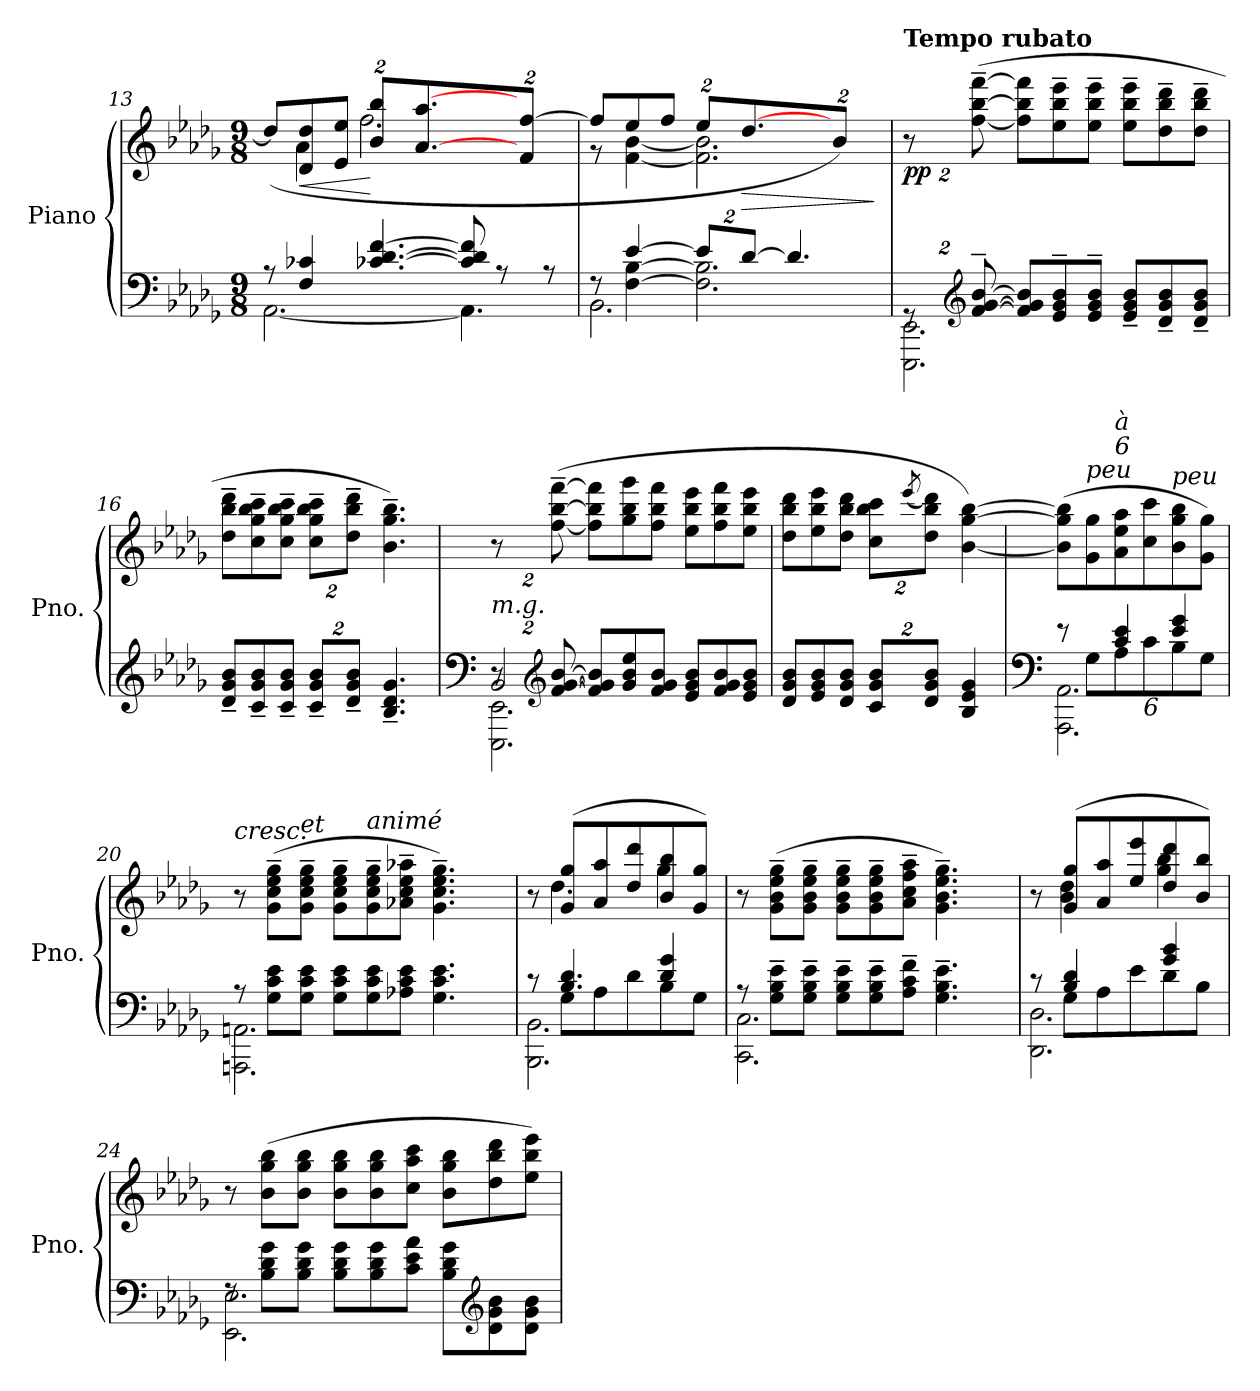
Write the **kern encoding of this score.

**kern	**kern	**dynam
*part1	*part1	*part1
*staff2	*staff1	*staff1/2
*I"Piano	*	*
*I'Pno.	*	*
*clefF4	*clefG2	*
*k[b-e-a-d-g-]	*k[b-e-a-d-g-]	*
*M9/8	*M9/8	*
=13	=13	=13
*^	*^	*
8r	[2.AA-\	(8dd-/L]	8ryy	.
!	!	!	!	!LO:HP:b
4F/ 4c-X/	.	8d-/ 8dd-/	4a-\	<
.	.	8e-/ 8ee-/J	.	.
*	*	*Xbrackettup	*	*
[4.c-X/ [4.d-/ [4.f/	.	16%3b-/ 16%3bb-/L	2.ff\	[
.	.	[4.a-/ [4.aa-/	.	.
8c-/] 8d-/] 8f/]	4.AA-\]	.	.	.
8rA	.	.	.	.
.	.	16%3f/ [16%3ff/J	.	.
8rA	.	.	.	.
=14	=14	=14	=14	=14
*	*^	*	*	*
8rF	2.BB-\	8ryy	8ff/L]	8r	.
[4e-/	.	[4F\ [4B-\	8ee-/	[4f\ [4b-\	.
.	.	.	8ff/J	.	.
*Xbrackettup	*	*	*	*	*
16%3e-/L]	.	2.F\] 2.B-\]	16%3ee-/L	2.f\] 2.b-\]	.
!	!	!	!	!	!LO:HP:b
[16%3d-/J	.	.	[4.dd-/	.	>
4.d-/]	4ryy	.	.	.	.
.	.	.	16%3b-/J)	.	.
.	8ryy	.	.	.	.
*v	*v	*v	*	*	*
*	*v	*v	*
.	.	]
!!LO:PB:g=z
=15	=15	=15
*^	*	*
!	!	!LO:TX:a:B:t=Tempo rubato	!
!	!	!	!LO:DY:b
16%3rGG	2.EEE-\ 2.EE-\	16%3r	pp
*clefG2	*	*	*
[16%3f/~ [16%3g-/~ [16%3b-/~	.	([16%3ff\~ [16%3bb-\~ [16%3fff\~	.
8f/] 8g-/] 8b-/]L	.	8ff\] 8bb-\] 8fff\]L	.
8e-/~ 8g-/~ 8b-/~	.	8ee-\~ 8bb-\~ 8eee-\~	.
8e-/~ 8g-/~ 8b-/~J	.	8ee-\~ 8bb-\~ 8eee-\~J	.
8e-/~ 8g-/~ 8b-/~L	4ryy	8ee-\~ 8bb-\~ 8eee-\~L	.
8d-/~ 8g-/~ 8b-/~	.	8dd-\~ 8bb-\~ 8ddd-\~	.
8d-/~ 8g-/~ 8b-/~J	8ryy	8dd-\~ 8bb-\~ 8ddd-\~J	.
*v	*v	*	*
=16	=16	=16
8d-/~ 8g-/~ 8b-/~L	8dd-\~ 8bb-\~ 8ddd-\~L	.
8c/~ 8g-/~ 8b-/~	8cc\~ 8gg-\~ 8bb-\~ 8ccc\~	.
8c/~ 8g-/~ 8b-/~J	8cc\~ 8gg-\~ 8bb-\~ 8ccc\~J	.
16%3c/~ 16%3g-/~ 16%3b-/~L	16%3cc\~ 16%3gg-\~ 16%3bb-\~ 16%3ccc\~L	.
16%3d-/~ 16%3g-/~ 16%3b-/~J	16%3dd-\~ 16%3bb-\~ 16%3ddd-\~J	.
4.B-/~ 4.d-/~ 4.g-/~	4.b-\~ 4.gg-\~ 4.bb-\~)	.
=17	=17	=17
*clefF4	*	*
*^	*	*
*	*^	*	*
!LO:TX:a:i:t=m.g.	!	!	!	!
16%3r	2.EEE-\ 2.EE-\	2BB-/	16%3r	.
*clefG2	*	*	*	*
[16%3f/ [16%3g-/ [16%3b-/	.	.	([16%3ff\~ [16%3bb-\~ [16%3fff\~	.
8f/] 8g-/] 8b-/]L	.	.	8ff\] 8bb-\] 8fff\]L	.
8g-/ 8b-/ 8ee-/	.	2ryy	8gg-\ 8bb-\ 8ggg-\	.
8f/ 8g-/ 8b-/J	.	.	8ff\ 8bb-\ 8fff\J	.
8e-/ 8g-/ 8b-/L	4ryy	.	8ee-\ 8bb-\ 8eee-\L	.
8f/ 8g-/ 8b-/	.	.	8ff\ 8bb-\ 8fff\	.
8e-/ 8g-/ 8b-/J	8ryy	8ryy	8ee-\ 8bb-\ 8eee-\J	.
*v	*v	*v	*	*
!!LO:LB:g=z
=18	=18	=18
8d-/ 8g-/ 8b-/L	8dd-\ 8bb-\ 8ddd-\L	.
8e-/ 8g-/ 8b-/	8ee-\ 8bb-\ 8eee-\	.
8d-/ 8g-/ 8b-/J	8dd-\ 8bb-\ 8ddd-\J	.
16%3c/ 16%3g-/ 16%3b-/L	16%3cc\ 16%3bb-\ 16%3ccc\L	.
.	(8qeee-/	.
16%3d-/ 16%3g-/ 16%3b-/J	16%3dd-\ 16%3bb-\ 16%3ddd-\J)	.
4B-/ 4e-/ 4g-/	[4b-\ [4gg-\ [4bb-\)	.
=19	=19	=19
*clefF4	*	*
*^	*	*
*	*^	*	*
4ryy	8re	2.AAA-\ 2.AA-\	(8b-\] 8gg-\] 8bb-\]L	.
!	!	!	!LO:TX:a:i:t=peu	!
.	8G-\L	.	8g-\ 8gg-\	.
!	!	!	!LO:TX:a:i:t=6	!
!	!	!	!LO:TX:a:i:t=à	!
4c/ 4e-/	8A-\	.	8a-\ 8ee-\ 8aa-\	.
!	!LO:TX:b:i:t=6	!	!	!
.	8c\	.	8cc\ 8ccc\	.
!	!	!	!LO:TX:a:i:t=peu	!
4e-/ 4g-/	8B-\	.	8b-\ 8gg-\ 8bb-\	.
.	8G-\J	.	8g-\ 8gg-\J)	.
*	*v	*v	*	*
=20	=20	=20	=20
!	!	!LO:TX:a:i:t=cresc.	!
8r	2.AAAn\ 2.AAn\	8r	.
8G-\ 8c\ 8e-\L	.	(8g-\~ 8cc\~ 8ee-\~ 8gg-\~L	.
!	!	!LO:TX:a:i:t=et	!
8G-\ 8c\ 8e-\J	.	8g-\~ 8cc\~ 8ee-\~ 8gg-\~J	.
8G-\ 8c\ 8e-\L	.	8g-\~ 8cc\~ 8ee-\~ 8gg-\~L	.
!	!	!LO:TX:a:i:t=animé	!
8G-\ 8c\ 8e-\	.	8g-\~ 8cc\~ 8ee-\~ 8gg-\~	.
8A-X\ 8c\ 8e-\J	.	8a-X\~ 8cc\~ 8ee-\~ 8aa-X\~J	.
4.G-\ 4.c\ 4.e-\	4ryy	4.g-\~ 4.cc\~ 4.ee-\~ 4.gg-\~)	.
.	8ryy	.	.
!!LO:LB:g=z
=21	=21	=21	=21
*	*^	*^	*
8rc	8ryy	2.BBB-\ 2.BB-\	8r	8ryy	.
4.B-/ 4.d-/	8G-\L	.	(8g-/ 8gg-/L	4.dd-\	.
.	8A-\	.	8a-/ 8aa-/	.	.
.	8d-\	.	8dd-/ 8ddd-/	.	.
4d-/ 4g-/	8B-\	.	8b-/ 8bb-/	4gg-\	.
.	8G-\J	.	8g-/ 8gg-/J)	.	.
*	*v	*v	*	*	*
*	*	*v	*v	*
=22	=22	=22	=22
8r	2.CC\ 2.C\	8r	.
8G-\~ 8B-\~ 8e-\~L	.	(8g-\~ 8b-\~ 8ee-\~ 8gg-\~L	.
8G-\~ 8B-\~ 8e-\~J	.	8g-\~ 8b-\~ 8ee-\~ 8gg-\~J	.
8G-\~ 8B-\~ 8e-\~L	.	8g-\~ 8b-\~ 8ee-\~ 8gg-\~L	.
8G-\~ 8B-\~ 8e-\~	.	8g-\~ 8b-\~ 8ee-\~ 8gg-\~	.
8A-\~ 8c\~ 8f\~J	.	8a-\~ 8cc\~ 8ff\~ 8aa-\~J	.
4.G-\~ 4.B-\~ 4.e-\~	4ryy	4.g-\~ 4.b-\~ 4.ee-\~ 4.gg-\~)	.
.	8ryy	.	.
=23	=23	=23	=23
*	*^	*^	*
8rc	8ryy	2.DD-\ 2.D-\	8r	8ryy	.
4B-/ 4d-/	8G-\L	.	(8g-/ 8gg-/L	4b-\ 4dd-\	.
.	8A-\	.	8a-/ 8aa-/	.	.
8ryy	8e-\	.	8ee-/ 8eee-/	8ryy	.
4g-/ 4b-/	8d-\	.	8dd-/ 8ddd-/	4gg-\ 4bb-\	.
.	8B-\J	.	8b-/ 8bb-/J)	.	.
*	*v	*v	*	*	*
*	*	*v	*v	*
!!LO:LB:g=z
=24	=24	=24	=24
8rF	2.EE-\ 2.E-\	8r	.
8B-\ 8d-\ 8g-\L	.	(8b-\ 8gg-\ 8bb-\L	.
8B-\ 8d-\ 8g-\J	.	8b-\ 8gg-\ 8bb-\J	.
8B-\ 8d-\ 8g-\L	.	8b-\ 8gg-\ 8bb-\L	.
8B-\ 8d-\ 8g-\	.	8b-\ 8gg-\ 8bb-\	.
8c\ 8e-\ 8a-\J	.	8cc\ 8aa-\ 8ccc\J	.
8B-\ 8d-\ 8g-\L	4ryy	8b-\ 8gg-\ 8bb-\L	.
*clefG2	*	*	*
8d-\ 8g-\ 8b-\	.	8dd-\ 8bb-\ 8ddd-\	.
8d-\ 8g-\ 8b-\J	8ryy	8ee-\ 8bb-\ 8eee-\J)	.
*v	*v	*	*
=	=	=
*-	*-	*-
